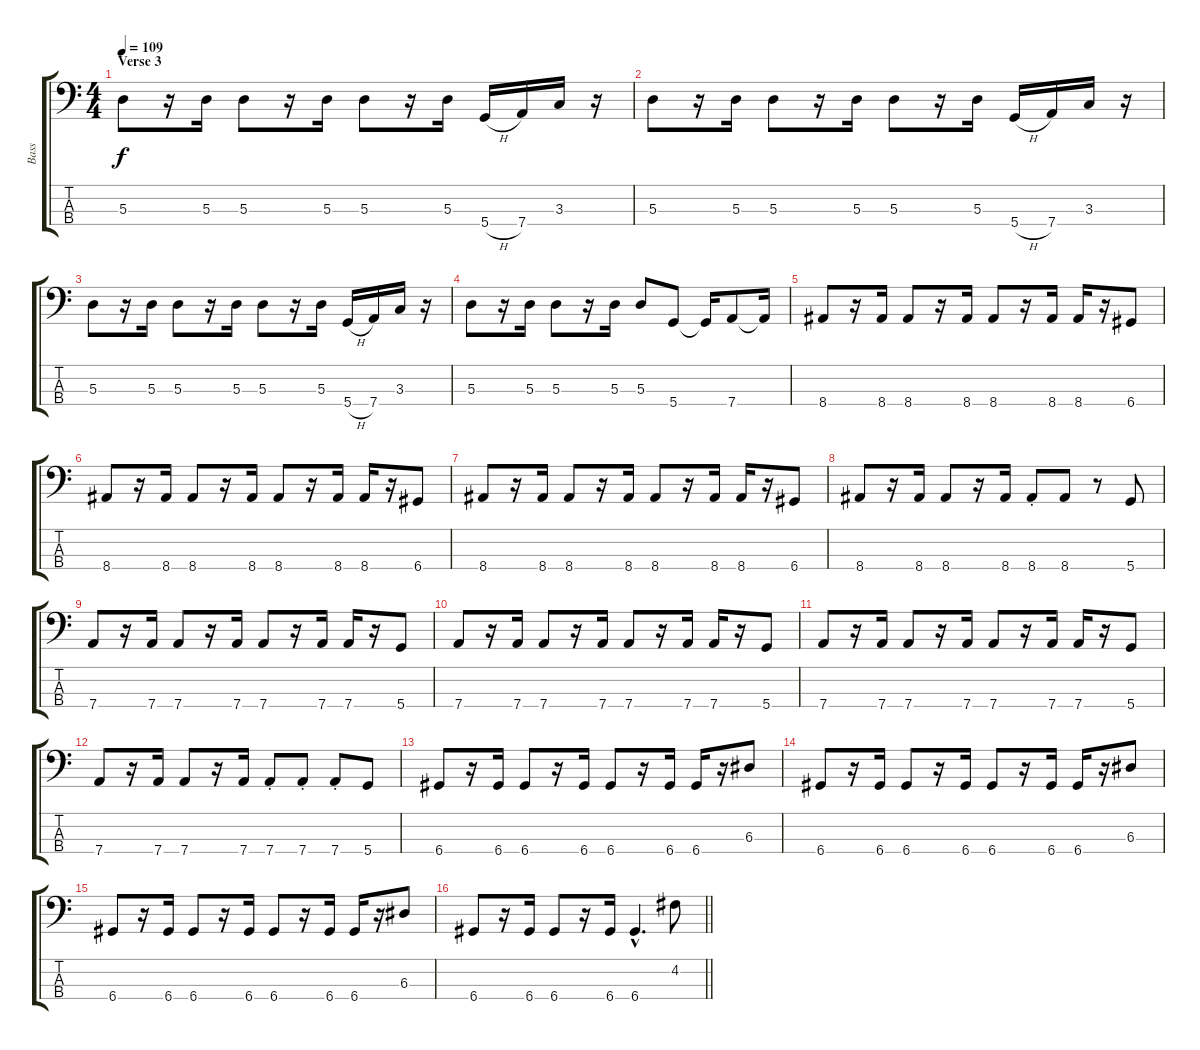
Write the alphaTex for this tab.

\track ("Bass" "Bass") {instrument electricbasspick}
\staff {score tabs}
\tuning (G2 D2 A1 D1) {hide}
\ts (4 4)
\section ("" "Verse 3")
\tempo 109
\clef f4
\ks c
5.3.8{dy f} r.16 5.3.16 5.3.8 r.16 5.3.16 5.3.8 r.16 5.3.16 5.4{h}.16 7.4.16 3.3.16 r.16 |
5.3.8 r.16 5.3.16 5.3.8 r.16 5.3.16 5.3.8 r.16 5.3.16 5.4{h}.16 7.4.16 3.3.16 r.16 |
5.3.8 r.16 5.3.16 5.3.8 r.16 5.3.16 5.3.8 r.16 5.3.16 5.4{h}.16 7.4.16 3.3.16 r.16 |
5.3.8 r.16 5.3.16 5.3.8 r.16 5.3.16 5.3.8 5.4.8 5.4{t}.16 7.4.8 7.4{t}.16 |
8.4.8 r.16 8.4.16 8.4.8 r.16 8.4.16 8.4.8 r.16 8.4.16 8.4.16 r.16 6.4.8 |
8.4.8 r.16 8.4.16 8.4.8 r.16 8.4.16 8.4.8 r.16 8.4.16 8.4.16 r.16 6.4.8 |
8.4.8 r.16 8.4.16 8.4.8 r.16 8.4.16 8.4.8 r.16 8.4.16 8.4.16 r.16 6.4.8 |
8.4.8 r.16 8.4.16 8.4.8 r.16 8.4.16 8.4{st}.8 8.4.8 r.8 5.4.8 |
7.4.8 r.16 7.4.16 7.4.8 r.16 7.4.16 7.4.8 r.16 7.4.16 7.4.16 r.16 5.4.8 |
7.4.8 r.16 7.4.16 7.4.8 r.16 7.4.16 7.4.8 r.16 7.4.16 7.4.16 r.16 5.4.8 |
7.4.8 r.16 7.4.16 7.4.8 r.16 7.4.16 7.4.8 r.16 7.4.16 7.4.16 r.16 5.4.8 |
7.4.8 r.16 7.4.16 7.4.8 r.16 7.4.16 7.4{st}.8 7.4{st}.8 7.4{st}.8 5.4.8 |
6.4.8 r.16 6.4.16 6.4.8 r.16 6.4.16 6.4.8 r.16 6.4.16 6.4.16 r.16 6.3.8 |
6.4.8 r.16 6.4.16 6.4.8 r.16 6.4.16 6.4.8 r.16 6.4.16 6.4.16 r.16 6.3.8 |
6.4.8 r.16 6.4.16 6.4.8 r.16 6.4.16 6.4.8 r.16 6.4.16 6.4.16 r.16 6.3.8 |
\barLineRight lightlight
6.4.8 r.16 6.4.16 6.4.8 r.16 6.4.16 6.4{hac}.4{d} 4.2.8
